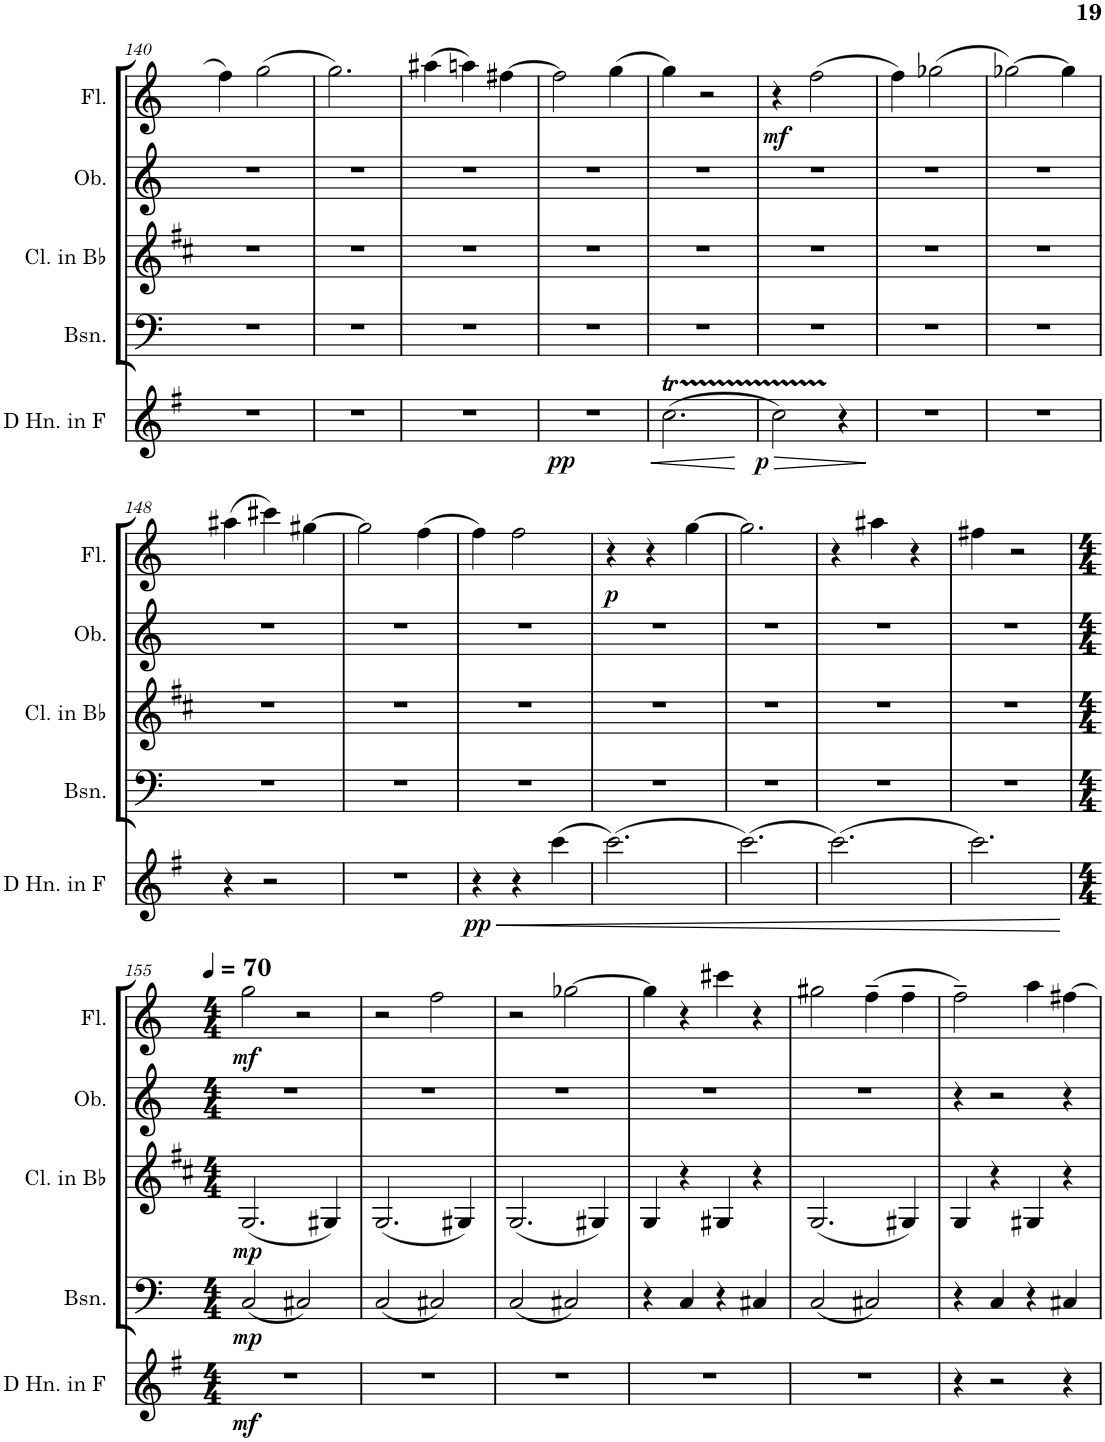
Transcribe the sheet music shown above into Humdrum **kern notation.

**kern	**dynam	**kern	**dynam	**kern	**dynam	**kern	**kern	**dynam
*part5	*part5	*part4	*part4	*part3	*part3	*part2	*part1	*part1
*staff5	*staff5	*staff4	*staff4	*staff3	*staff3	*staff2	*staff1	*staff1
*I"Horn in F	*	*I"Bassoon	*	*I"Clarinet in Bb	*	*I"Oboe	*I"Flute	*
*	*	*I'Bsn.	*	*I'Cl. in Bb	*	*I'Ob.	*I'Fl.	*
!!LO:PB:g=z
*clefG2	*	*clefF4	*	*clefG2	*	*clefG2	*clefG2	*
*Trd4c7	*	*	*	*Trd1c2	*	*	*Trd-7c-12	*
*k[f#]	*	*k[]	*	*k[f#c#]	*	*k[]	*k[]	*
*M3/4	*	*M3/4	*	*M3/4	*	*M3/4	*M3/4	*
=140	=140	=140	=140	=140	=140	=140	=140	=140
2.r	.	2.r	.	2.r	.	2.r	4ff\	.
.	.	.	.	.	.	.	(2gg\	.
=141	=141	=141	=141	=141	=141	=141	=141	=141
2.r	.	2.r	.	2.r	.	2.r	2.gg\)	.
=142	=142	=142	=142	=142	=142	=142	=142	=142
2.r	.	2.r	.	2.r	.	2.r	(4aa#X\	.
.	.	.	.	.	.	.	4aan\)	.
.	.	.	.	.	.	.	[4ff#X\	.
=143	=143	=143	=143	=143	=143	=143	=143	=143
!	!LO:DY:b	!	!	!	!	!	!	!
2.r	pp	2.r	.	2.r	.	2.r	2ff#\]	.
.	.	.	.	.	.	.	(4gg\	.
=144	=144	=144	=144	=144	=144	=144	=144	=144
!	!LO:HP:b	!	!	!	!	!	!	!
(2.ccT\	<	2.r	.	2.r	.	2.r	4gg\)	.
.	.	.	.	.	.	.	2r	.
.	[	.	.	.	.	.	.	.
=145	=145	=145	=145	=145	=145	=145	=145	=145
!	!LO:HP:b	!	!	!	!	!	!	!
!	!LO:DY:n=1:b	!	!	!	!	!	!	!LO:DY:b
2ccTTT\)	> p	2.r	.	2.r	.	2.r	4r	mf
.	.	.	.	.	.	.	(2ff\	.
4r	.	.	.	.	.	.	.	.
.	]	.	.	.	.	.	.	.
=146	=146	=146	=146	=146	=146	=146	=146	=146
2.r	.	2.r	.	2.r	.	2.r	4ff\)	.
.	.	.	.	.	.	.	(2gg-X\	.
=147	=147	=147	=147	=147	=147	=147	=147	=147
2.r	.	2.r	.	2.r	.	2.r	[2gg-X\)	.
.	.	.	.	.	.	.	4gg-\]	.
!!LO:LB:g=z
=148	=148	=148	=148	=148	=148	=148	=148	=148
4r	.	2.r	.	2.r	.	2.r	(4aa#X\	.
2r	.	.	.	.	.	.	4ccc#X\)	.
.	.	.	.	.	.	.	[4gg#X\	.
=149	=149	=149	=149	=149	=149	=149	=149	=149
2.r	.	2.r	.	2.r	.	2.r	2gg#\]	.
.	.	.	.	.	.	.	(4ff\	.
=150	=150	=150	=150	=150	=150	=150	=150	=150
!	!LO:HP:b	!	!	!	!	!	!	!
!	!LO:DY:n=1:b	!	!	!	!	!	!	!
4r	< pp	2.r	.	2.r	.	2.r	4ff\)	.
4r	.	.	.	.	.	.	2ff\	.
(4ccc\	.	.	.	.	.	.	.	.
=151	=151	=151	=151	=151	=151	=151	=151	=151
!	!	!	!	!	!	!	!	!LO:DY:b
(2.ccc\)	.	2.r	.	2.r	.	2.r	4r	p
.	.	.	.	.	.	.	4r	.
.	.	.	.	.	.	.	[4gg\	.
=152	=152	=152	=152	=152	=152	=152	=152	=152
(2.ccc\)	.	2.r	.	2.r	.	2.r	2.gg\]	.
=153	=153	=153	=153	=153	=153	=153	=153	=153
(2.ccc\)	.	2.r	.	2.r	.	2.r	4r	.
.	.	.	.	.	.	.	4aa#X\	.
.	.	.	.	.	.	.	4r	.
=154	=154	=154	=154	=154	=154	=154	=154	=154
2.ccc\)	.	2.r	.	2.r	.	2.r	4ff#X\	.
.	.	.	.	.	.	.	2r	.
.	[	.	.	.	.	.	.	.
!!LO:LB:g=z
=155	=155	=155	=155	=155	=155	=155	=155	=155
*M4/4	*	*M4/4	*	*M4/4	*	*M4/4	*M4/4	*
*	*	*	*	*	*	*	*MM70	*
!	!LO:DY:b	!	!LO:DY:b	!	!LO:DY:b	!	!	!LO:DY:b
1r	mf	(2C/	mp	(2.G/	mp	1r	2gg\	mf
.	.	2C#X/)	.	.	.	.	2r	.
.	.	.	.	4G#X/)	.	.	.	.
=156	=156	=156	=156	=156	=156	=156	=156	=156
1r	.	(2C/	.	(2.G/	.	1r	2r	.
.	.	2C#X/)	.	.	.	.	2ff\	.
.	.	.	.	4G#X/)	.	.	.	.
=157	=157	=157	=157	=157	=157	=157	=157	=157
1r	.	(2C/	.	(2.G/	.	1r	2r	.
.	.	2C#X/)	.	.	.	.	[2gg-X\	.
.	.	.	.	4G#X/)	.	.	.	.
=158	=158	=158	=158	=158	=158	=158	=158	=158
1r	.	4r	.	4G/	.	1r	4gg-\]	.
.	.	4C/	.	4r	.	.	4r	.
.	.	4r	.	4G#X/	.	.	4ccc#X\	.
.	.	4C#X/	.	4r	.	.	4r	.
=159	=159	=159	=159	=159	=159	=159	=159	=159
1r	.	(2C/	.	(2.G/	.	1r	2gg#X\	.
.	.	2C#X/)	.	.	.	.	(4ff~\	.
.	.	.	.	4G#X/)	.	.	4ff~\	.
=160	=160	=160	=160	=160	=160	=160	=160	=160
4r	.	4r	.	4G/	.	4r	2ff~\)	.
2r	.	4C/	.	4r	.	2r	.	.
.	.	4r	.	4G#X/	.	.	4aa\	.
4r	.	4C#X/	.	4r	.	4r	[4ff#X\	.
=	=	=	=	=	=	=	=	=
*-	*-	*-	*-	*-	*-	*-	*-	*-
